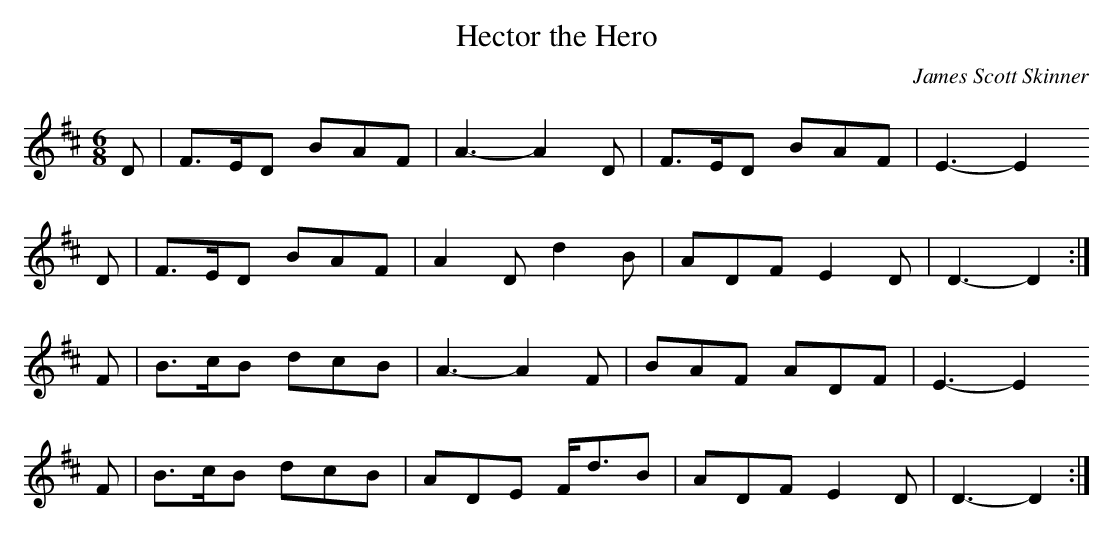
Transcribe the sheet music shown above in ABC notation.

X:1
T:Hector the Hero
C:James Scott Skinner
L:1/8
M:6/8
K:D
D | F>ED BAF | A3- A2 D | F>ED BAF | E3- E2
D | F>ED BAF | A2D d2 B | ADF  E2D | D3- D2 :|
F | B>cB dcB | A3- A2 F | BAF  ADF | E3- E2
F | B>cB dcB | ADE F<dB | ADF  E2D | D3- D2 :|]
